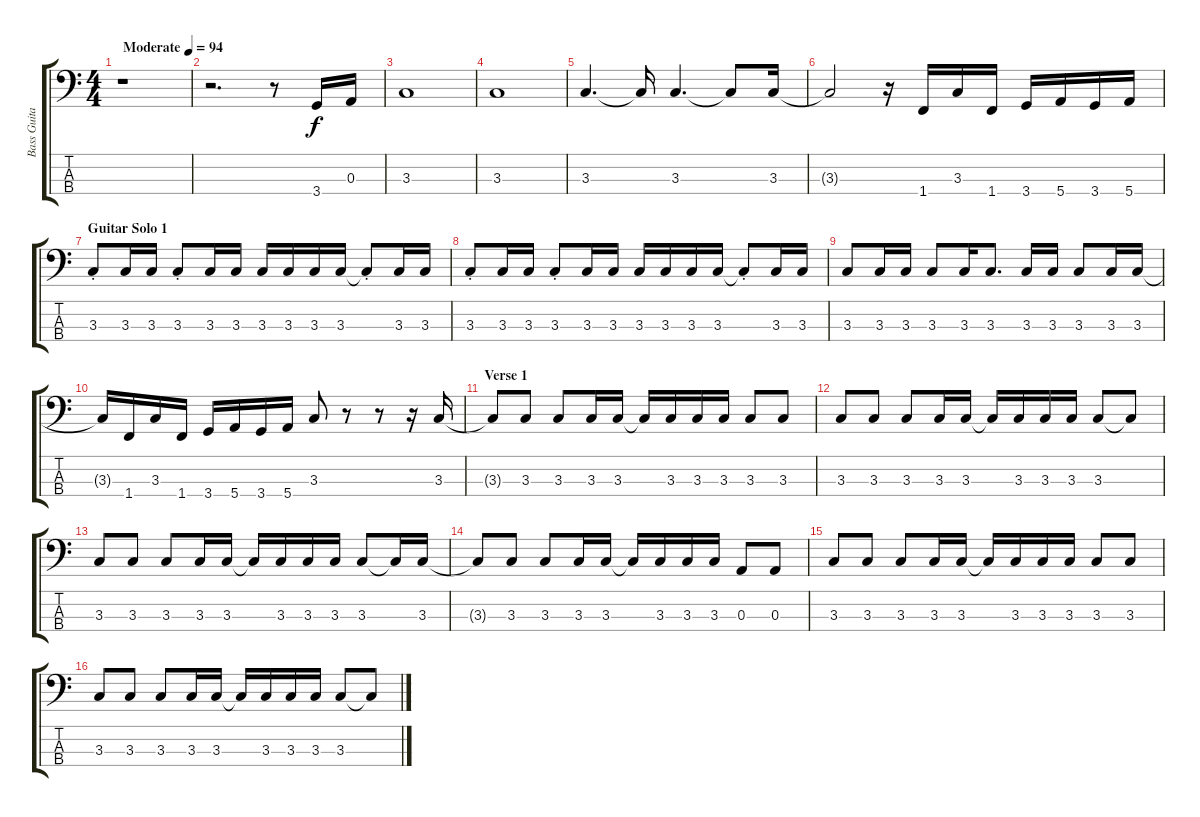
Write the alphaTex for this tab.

\track ("Bass Guitar" "Bass Guita") {instrument electricbasspick}
\staff {score tabs}
\tuning (G2 D2 A1 E1) {hide}
\ts (4 4)
\tempo (94 "Moderate")
\clef f4
\ks c
r.1{dy f instrument electricbasspick} |
r.2{d} r.8 3.4.16 0.3.16 |
3.3.1 |
3.3.1 |
3.3.4{d} 3.3{t}.16 3.3.4{d} 3.3{t}.8 3.3.16 |
3.3{t}.2 r.16 1.4.16 3.3.16 1.4.16 3.4.16 5.4.16 3.4.16 5.4.16 |
\section ("" "Guitar Solo 1")
3.3{st}.8 3.3.16 3.3.16 3.3{st}.8 3.3.16 3.3.16 3.3.16 3.3.16 3.3.16 3.3.16 3.3{st t}.8 3.3.16 3.3.16 |
3.3{st}.8 3.3.16 3.3.16 3.3{st}.8 3.3.16 3.3.16 3.3.16 3.3.16 3.3.16 3.3.16 3.3{st t}.8 3.3.16 3.3.16 |
3.3.8 3.3.16 3.3.16 3.3.8 3.3.16 3.3.8{d} 3.3.16 3.3.16 3.3.8 3.3.16 3.3.16 |
3.3{t}.16 1.4.16 3.3.16 1.4.16 3.4.16 5.4.16 3.4.16 5.4.16 3.3.8 r.8 r.8 r.16 3.3.16 |
\section ("" "Verse 1")
3.3{t}.8 3.3.8 3.3.8 3.3.16 3.3.16 3.3{t}.16 3.3.16 3.3.16 3.3.16 3.3.8 3.3.8 |
3.3.8 3.3.8 3.3.8 3.3.16 3.3.16 3.3{t}.16 3.3.16 3.3.16 3.3.16 3.3.8 3.3{t}.8 |
3.3.8 3.3.8 3.3.8 3.3.16 3.3.16 3.3{t}.16 3.3.16 3.3.16 3.3.16 3.3.8 3.3{t}.16 3.3.16 |
3.3{t}.8 3.3.8 3.3.8 3.3.16 3.3.16 3.3{t}.16 3.3.16 3.3.16 3.3.16 0.3.8 0.3.8 |
3.3.8 3.3.8 3.3.8 3.3.16 3.3.16 3.3{t}.16 3.3.16 3.3.16 3.3.16 3.3.8 3.3.8 |
3.3.8 3.3.8 3.3.8 3.3.16 3.3.16 3.3{t}.16 3.3.16 3.3.16 3.3.16 3.3.8 3.3{t}.8
